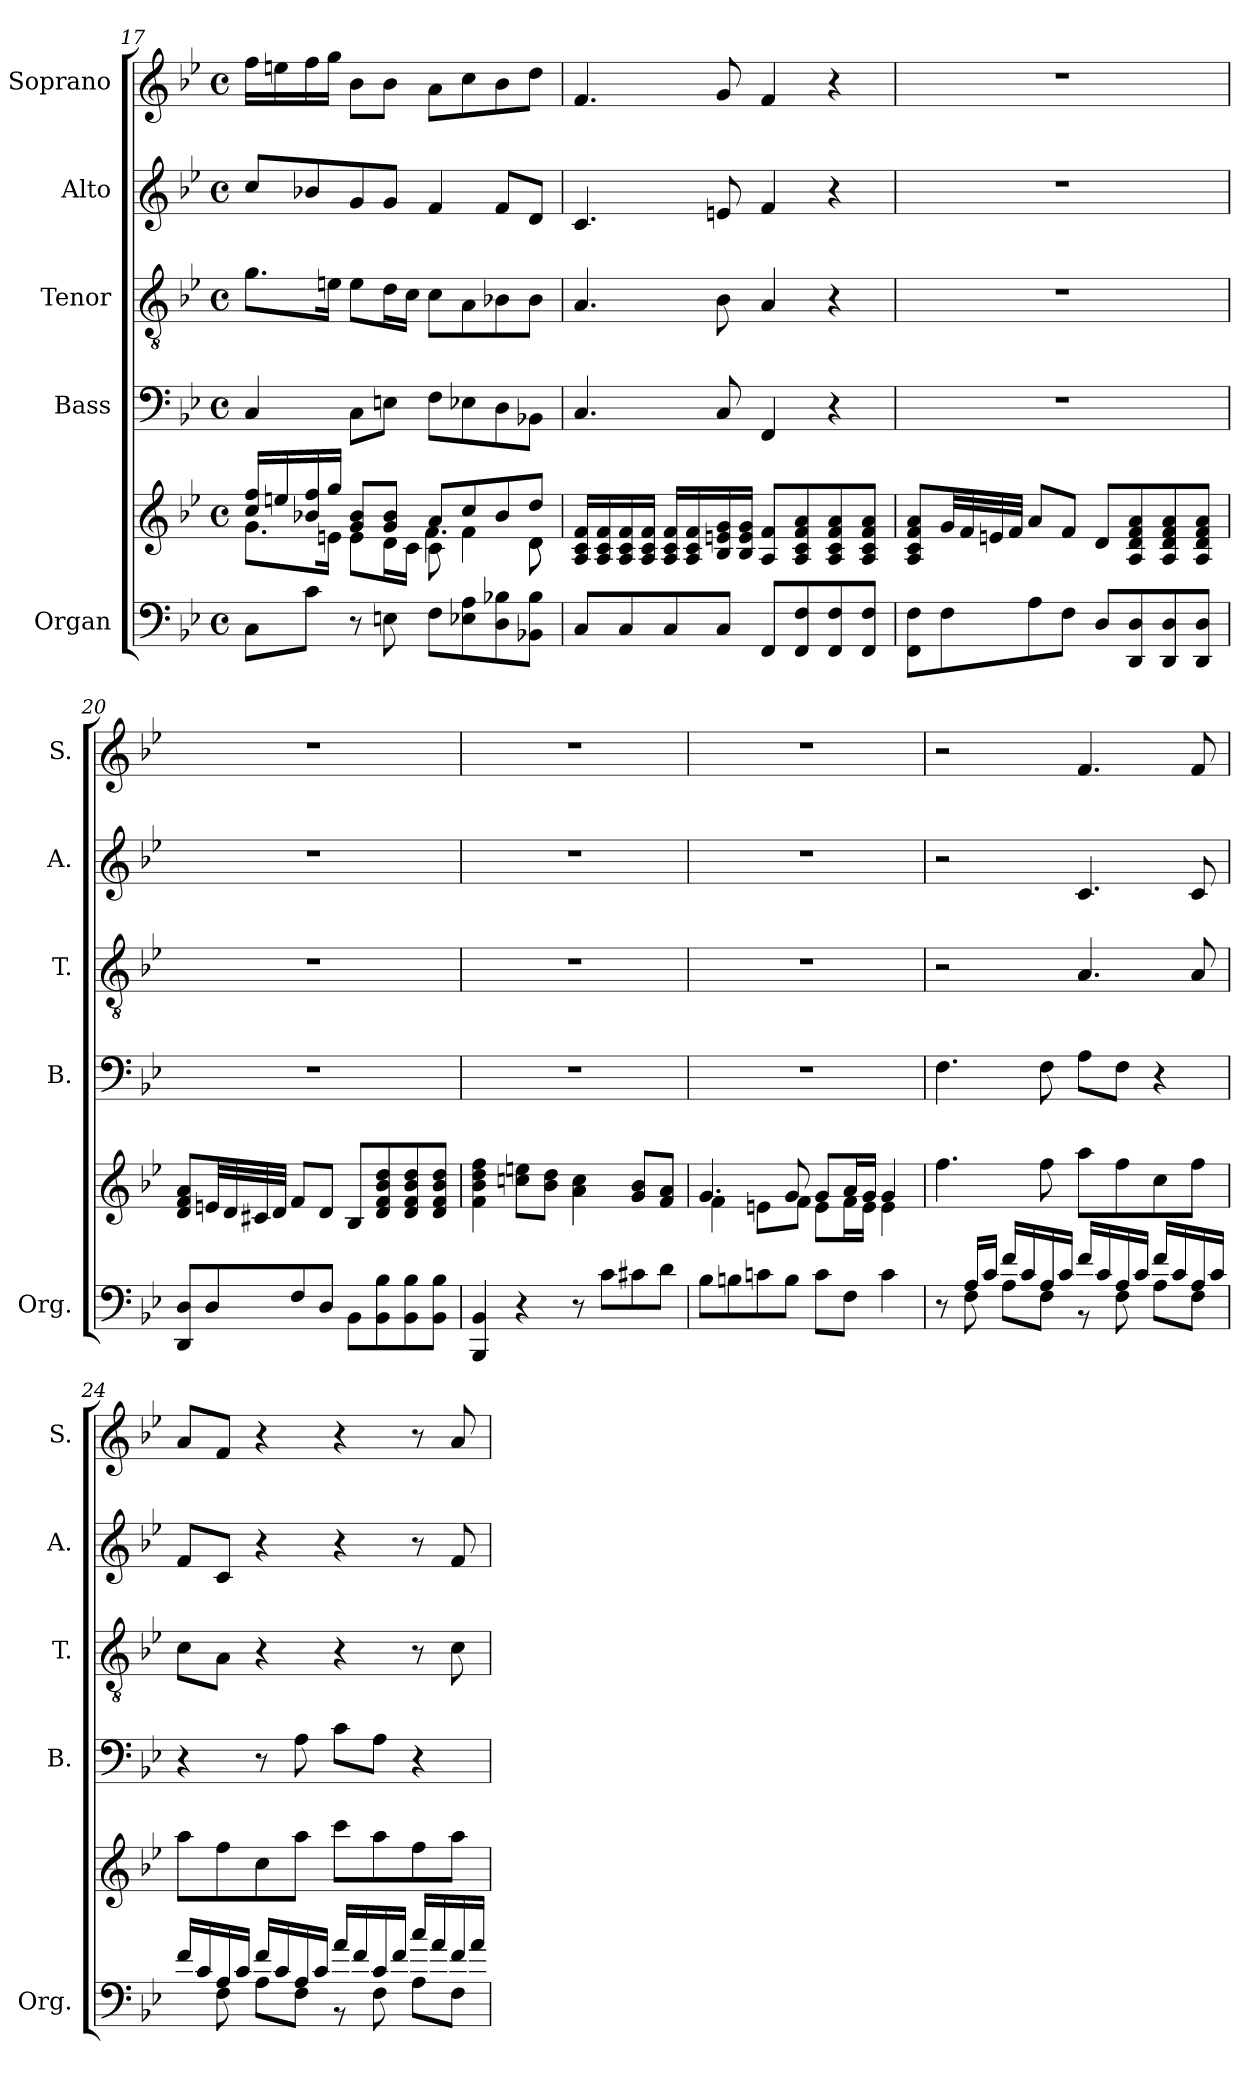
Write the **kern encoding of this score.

**kern	**kern	**kern	**kern	**kern	**kern
*part5	*part5	*part4	*part3	*part2	*part1
*staff6	*staff5	*staff4	*staff3	*staff2	*staff1
*I"Organ	*	*I"Bass	*I"Tenor	*I"Alto	*I"Soprano
*I'Org.	*	*I'B.	*I'T.	*I'A.	*I'S.
*clefF4	*clefG2	*clefF4	*clefGv2	*clefG2	*clefG2
*	*	*	*ITrd7c12	*	*
*k[b-e-]	*k[b-e-]	*k[b-e-]	*k[b-e-]	*k[b-e-]	*k[b-e-]
*B-:	*B-:	*B-:	*B-:	*B-:	*B-:
*M4/4	*M4/4	*M4/4	*M4/4	*M4/4	*M4/4
*met(c)	*met(c)	*met(c)	*met(c)	*met(c)	*met(c)
=17	=17	=17	=17	=17	=17
*	*^	*	*	*	*
*	*	*^	*	*	*	*
8C\L	16cc/ 16ff/LL	8.g\L	2ryy	4C/	8.G\L	8cc/L	16ff\LL
.	16een/	.	.	.	.	.	16een\
8c\J	16b-X/ 16ff/	.	.	.	.	8b-X/	16ff\
.	16gg/JJ	16en\Jk	.	.	16En\Jk	.	16gg\JJ
8r	8g/ 8b-/L	8e\L	.	8C\L	8E\L	8g/	8b-\L
8En\	8g/ 8b-/J	16d\L	.	8En\J	16D\L	8g/J	8b-\J
.	.	16c\JJ	.	.	16C\JJ	.	.
8F\L	8a/L	8c\	4.f\	8F\L	8C\L	4f/	8a\L
8E-X\ 8A\	8cc/	4f\	.	8E-X\	8AA\	.	8cc\
8D\ 8B-X\	8b-/	.	.	8D\	8BB-X\	8f/L	8b-\
8BB-X\ 8B-\J	8dd/J	8d\	8d\	8BB-X\J	8BB-\J	8d/J	8dd\J
*	*v	*v	*v	*	*	*	*
=18	=18	=18	=18	=18	=18
8C/L	16A/ 16c/ 16f/LL	4.C/	4.AA/	4.c/	4.f/
.	16A/ 16c/ 16f/	.	.	.	.
8C/	16A/ 16c/ 16f/	.	.	.	.
.	16A/ 16c/ 16f/JJ	.	.	.	.
8C/	16A/ 16c/ 16f/LL	.	.	.	.
.	16A/ 16c/ 16f/	.	.	.	.
8C/J	16B-/ 16en/ 16g/	8C/	8BB-\	8en/	8g/
.	16B-/ 16e/ 16g/JJ	.	.	.	.
8FF/L	8A/ 8f/L	4FF/	4AA/	4f/	4f/
8FF/ 8F/	8A/ 8c/ 8f/ 8a/	.	.	.	.
8FF/ 8F/	8A/ 8c/ 8f/ 8a/	4r	4r	4r	4r
8FF/ 8F/J	8A/ 8c/ 8f/ 8a/J	.	.	.	.
!!LO:LB:g=z
=19	=19	=19	=19	=19	=19
8FF\ 8F\L	8A/ 8c/ 8f/ 8a/L	1r	1r	1r	1r
8F\	32g/LL	.	.	.	.
.	32f/	.	.	.	.
.	32en/	.	.	.	.
.	32f/JJJ	.	.	.	.
8A\	8a/L	.	.	.	.
8F\J	8f/J	.	.	.	.
8D/L	8d/L	.	.	.	.
8DD/ 8D/	8A/ 8d/ 8f/ 8a/	.	.	.	.
8DD/ 8D/	8A/ 8d/ 8f/ 8a/	.	.	.	.
8DD/ 8D/J	8A/ 8d/ 8f/ 8a/J	.	.	.	.
!!LO:PB:g=z
=20	=20	=20	=20	=20	=20
8DD/ 8D/L	8d/ 8f/ 8a/L	1r	1r	1r	1r
8D/	32en/LL	.	.	.	.
.	32d/	.	.	.	.
.	32c#X/	.	.	.	.
.	32d/JJJ	.	.	.	.
8F/	8f/L	.	.	.	.
8D/J	8d/J	.	.	.	.
8BB-\L	8B-/L	.	.	.	.
8BB-\ 8B-\	8d/ 8f/ 8b-/ 8dd/	.	.	.	.
8BB-\ 8B-\	8d/ 8f/ 8b-/ 8dd/	.	.	.	.
8BB-\ 8B-\J	8d/ 8f/ 8b-/ 8dd/J	.	.	.	.
=21	=21	=21	=21	=21	=21
4BBB-/ 4BB-/	4f\ 4b-\ 4dd\ 4ff\	1r	1r	1r	1r
4r	8ccn\ 8een\L	.	.	.	.
.	8b-\ 8dd\J	.	.	.	.
8r	4a\ 4cc\	.	.	.	.
8c\L	.	.	.	.	.
8c#X\	8g/ 8b-/L	.	.	.	.
8d\J	8f/ 8a/J	.	.	.	.
=22	=22	=22	=22	=22	=22
*	*^	*	*	*	*
8B-\L	4.g/	4f\	1r	1r	1r	1r
8Bn\	.	.	.	.	.	.
8cn\	.	8en\L	.	.	.	.
8B\J	8g/	8f\J	.	.	.	.
8c\L	8g/L	8e\L	.	.	.	.
8F\J	16a/L	16f\L	.	.	.	.
.	16g/JJ	16e\JJ	.	.	.	.
4c\	4g/	4e\	.	.	.	.
*	*v	*v	*	*	*	*
=23	=23	=23	=23	=23	=23
*^	*	*	*	*	*
8r	8ryy	4.ff\	4.F\	2r	2r	2r
16A/LL	8F\	.	.	.	.	.
16c/JJ	.	.	.	.	.	.
16f/LL	8A\L	.	.	.	.	.
16c/	.	.	.	.	.	.
16A/	8F\J	8ff\	8F\	.	.	.
16c/JJ	.	.	.	.	.	.
16f/LL	8r	8aa\L	8A\L	4.AA/	4.c/	4.f/
16c/	.	.	.	.	.	.
16A/	8F\	8ff\	8F\J	.	.	.
16c/JJ	.	.	.	.	.	.
16f/LL	8A\L	8cc\	4r	.	.	.
16c/	.	.	.	.	.	.
16A/	8F\J	8ff\J	.	8AA/	8c/	8f/
16c/JJ	.	.	.	.	.	.
!!LO:PB:g=z
=24	=24	=24	=24	=24	=24	=24
16f/LL	8ryy	8aa\L	4r	8C\L	8f/L	8a/L
16c/	.	.	.	.	.	.
16A/	8F\	8ff\	.	8AA\J	8c/J	8f/J
16c/JJ	.	.	.	.	.	.
16f/LL	8A\L	8cc\	8r	4r	4r	4r
16c/	.	.	.	.	.	.
16A/	8F\J	8aa\J	8A\	.	.	.
16c/JJ	.	.	.	.	.	.
16a/LL	8r	8ccc\L	8c\L	4r	4r	4r
16f/	.	.	.	.	.	.
16c/	8F\	8aa\	8A\J	.	.	.
16f/JJ	.	.	.	.	.	.
16cc/LL	8A\L	8ff\	4r	8r	8r	8r
16a/	.	.	.	.	.	.
16f/	8F\J	8aa\J	.	8C\	8f/	8a/
16a/JJ	.	.	.	.	.	.
*v	*v	*	*	*	*	*
=	=	=	=	=	=
*-	*-	*-	*-	*-	*-
